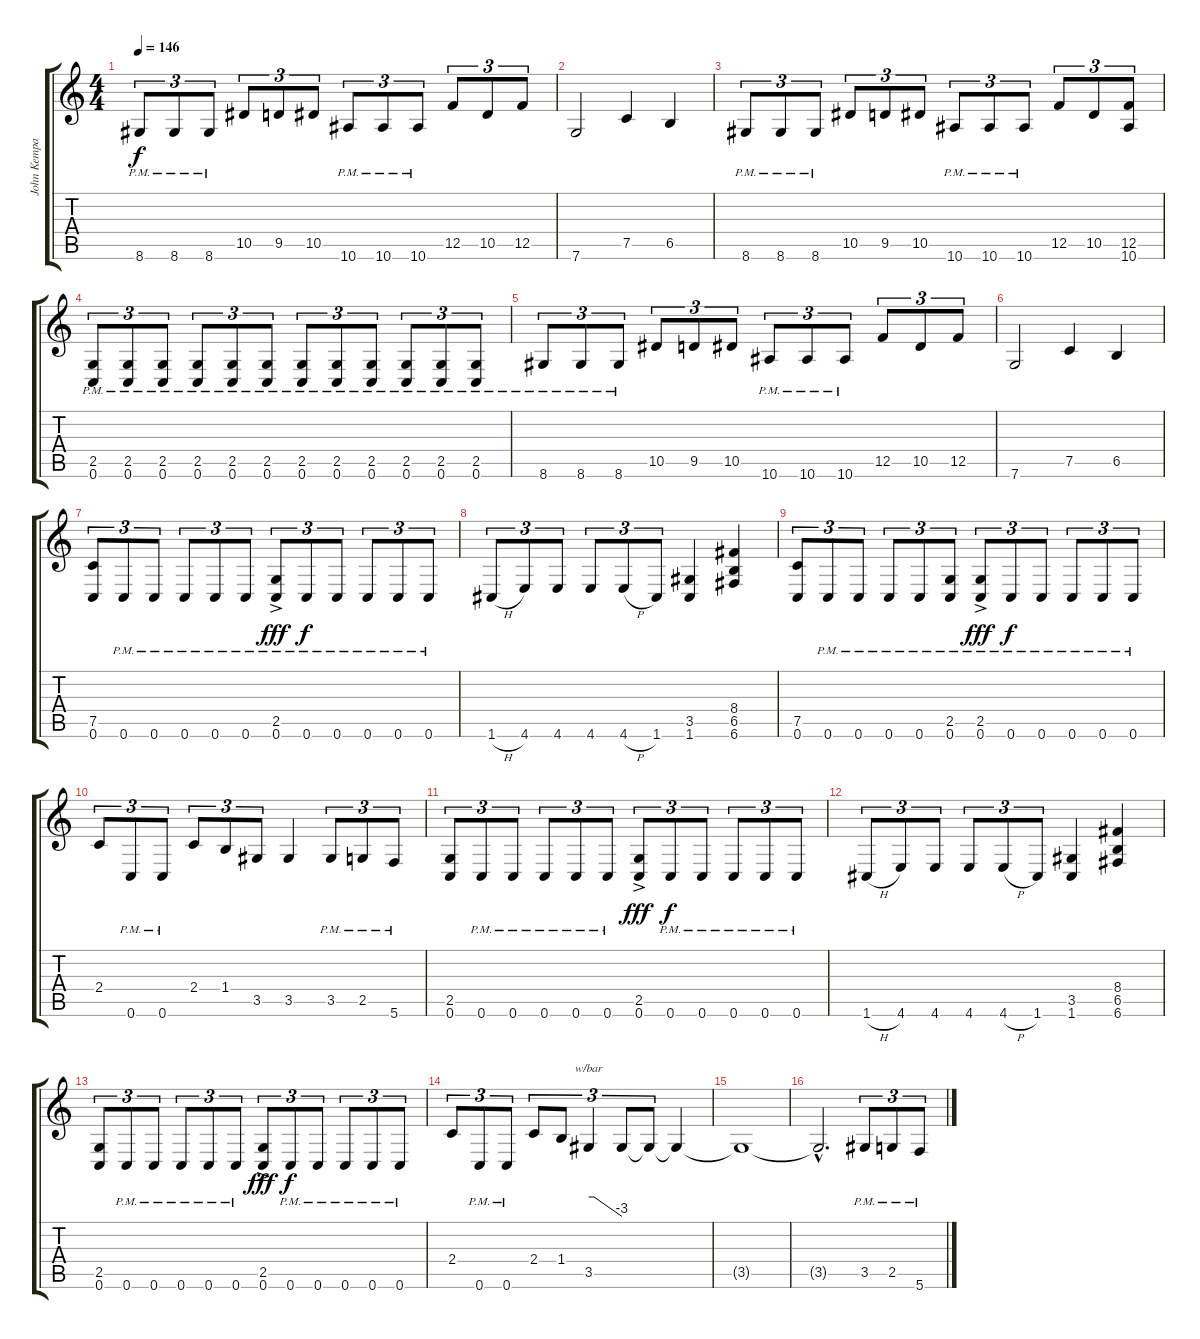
\track ("John Kempainen (Guitar)" "John Kempa") {instrument distortionguitar}
\staff {score tabs}
\tuning (C4 G3 Eb3 Bb2 F2 C2) {hide}
\ts (4 4)
\tempo 146
\clef g2
\ks c
8.6{pm}.8{tu (3 2) dy f} 8.6{pm}.8{tu (3 2)} 8.6{pm}.8{tu (3 2)} 10.5.8{tu (3 2)} 9.5.8{tu (3 2)} 10.5.8{tu (3 2)} 10.6{pm}.8{tu (3 2)} 10.6{pm}.8{tu (3 2)} 10.6{pm}.8{tu (3 2)} 12.5.8{tu (3 2)} 10.5.8{tu (3 2)} 12.5.8{tu (3 2)} |
7.6.2 7.5.4 6.5.4 |
8.6{pm}.8{tu (3 2)} 8.6{pm}.8{tu (3 2)} 8.6{pm}.8{tu (3 2)} 10.5.8{tu (3 2)} 9.5.8{tu (3 2)} 10.5.8{tu (3 2)} 10.6{pm}.8{tu (3 2)} 10.6{pm}.8{tu (3 2)} 10.6{pm}.8{tu (3 2)} 12.5.8{tu (3 2)} 10.5.8{tu (3 2)} (12.5 10.6).8{tu (3 2)} |
(2.5{pm} 0.6{pm}).8{tu (3 2)} (2.5{pm} 0.6{pm}).8{tu (3 2)} (2.5{pm} 0.6{pm}).8{tu (3 2)} (2.5{pm} 0.6{pm}).8{tu (3 2)} (2.5{pm} 0.6{pm}).8{tu (3 2)} (2.5{pm} 0.6{pm}).8{tu (3 2)} (2.5{pm} 0.6{pm}).8{tu (3 2)} (2.5{pm} 0.6{pm}).8{tu (3 2)} (2.5{pm} 0.6{pm}).8{tu (3 2)} (2.5{pm} 0.6{pm}).8{tu (3 2)} (2.5{pm} 0.6{pm}).8{tu (3 2)} (2.5{pm} 0.6{pm}).8{tu (3 2)} |
8.6{pm}.8{tu (3 2)} 8.6{pm}.8{tu (3 2)} 8.6{pm}.8{tu (3 2)} 10.5.8{tu (3 2)} 9.5.8{tu (3 2)} 10.5.8{tu (3 2)} 10.6{pm}.8{tu (3 2)} 10.6{pm}.8{tu (3 2)} 10.6{pm}.8{tu (3 2)} 12.5.8{tu (3 2)} 10.5.8{tu (3 2)} 12.5.8{tu (3 2)} |
7.6.2 7.5.4 6.5.4 |
(7.5 0.6).8{tu (3 2)} 0.6{pm}.8{tu (3 2)} 0.6{pm}.8{tu (3 2)} 0.6{pm}.8{tu (3 2)} 0.6{pm}.8{tu (3 2)} 0.6{pm}.8{tu (3 2)} (2.5{pm} 0.6{ac pm}).8{tu (3 2) dy fff} 0.6{pm}.8{tu (3 2) dy f} 0.6{pm}.8{tu (3 2)} 0.6{pm}.8{tu (3 2)} 0.6{pm}.8{tu (3 2)} 0.6{pm}.8{tu (3 2)} |
1.6{h}.8{tu (3 2)} 4.6.8{tu (3 2)} 4.6.8{tu (3 2)} 4.6.8{tu (3 2)} 4.6{h}.8{tu (3 2)} 1.6.8{tu (3 2)} (3.5 1.6).4 (8.4 6.5 6.6).4 |
(7.5 0.6).8{tu (3 2)} 0.6{pm}.8{tu (3 2)} 0.6{pm}.8{tu (3 2)} 0.6{pm}.8{tu (3 2)} 0.6{pm}.8{tu (3 2)} (2.5{pm} 0.6{pm}).8{tu (3 2)} (2.5{pm} 0.6{ac pm}).8{tu (3 2) dy fff} 0.6{pm}.8{tu (3 2) dy f} 0.6{pm}.8{tu (3 2)} 0.6{pm}.8{tu (3 2)} 0.6{pm}.8{tu (3 2)} 0.6{pm}.8{tu (3 2)} |
2.4.8{tu (3 2)} 0.6{pm}.8{tu (3 2)} 0.6{pm}.8{tu (3 2)} 2.4.8{tu (3 2)} 1.4.8{tu (3 2)} 3.5.8{tu (3 2)} 3.5.4 3.5{pm}.8{tu (3 2)} 2.5{pm}.8{tu (3 2)} 5.6{pm}.8{tu (3 2)} |
(2.5 0.6).8{tu (3 2)} 0.6{pm}.8{tu (3 2)} 0.6{pm}.8{tu (3 2)} 0.6{pm}.8{tu (3 2)} 0.6{pm}.8{tu (3 2)} 0.6{pm}.8{tu (3 2)} (2.5 0.6{ac}).8{tu (3 2) dy fff} 0.6{pm}.8{tu (3 2) dy f} 0.6{pm}.8{tu (3 2)} 0.6{pm}.8{tu (3 2)} 0.6{pm}.8{tu (3 2)} 0.6{pm}.8{tu (3 2)} |
1.6{h}.8{tu (3 2)} 4.6.8{tu (3 2)} 4.6.8{tu (3 2)} 4.6.8{tu (3 2)} 4.6{h}.8{tu (3 2)} 1.6.8{tu (3 2)} (3.5 1.6).4 (8.4 6.5 6.6).4 |
(2.5 0.6).8{tu (3 2)} 0.6{pm}.8{tu (3 2)} 0.6{pm}.8{tu (3 2)} 0.6{pm}.8{tu (3 2)} 0.6{pm}.8{tu (3 2)} 0.6{pm}.8{tu (3 2)} (2.5 0.6{ac}).8{tu (3 2) dy fff} 0.6{pm}.8{tu (3 2) dy f} 0.6{pm}.8{tu (3 2)} 0.6{pm}.8{tu (3 2)} 0.6{pm}.8{tu (3 2)} 0.6{pm}.8{tu (3 2)} |
2.4.8{tu (3 2)} 0.6{pm}.8{tu (3 2)} 0.6{pm}.8{tu (3 2)} 2.4.8{tu (3 2)} 1.4.8{tu (3 2)} 3.5.4{tu (3 2) tbe (custom default 0 0 10 0 60 -12)} 3.5{t}.8{tu (3 2)} 3.5{t}.8{tu (3 2)} 3.5{t}.4 |
3.5{t}.1 |
3.5{hac t}.2{d} 3.5{pm}.8{tu (3 2)} 2.5{pm}.8{tu (3 2)} 5.6{pm}.8{tu (3 2)}
